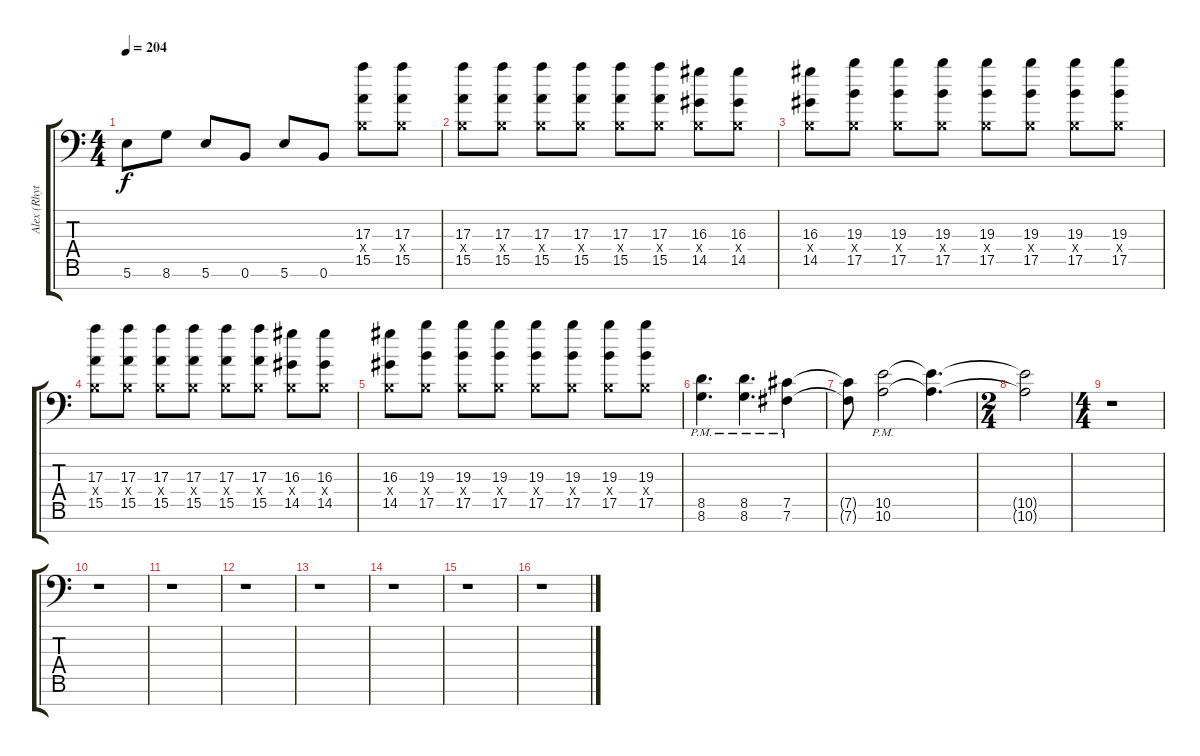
\track ("Alex (Rhythm Guitar) " "Alex (Rhyt") {instrument distortionguitar}
\staff {score tabs}
\tuning (Db4 Ab3 E3 B2 Gb2 B1 Gb1) {hide}
\ts (4 4)
\tempo 204
\clef f4
\ks c
5.6.8{dy f} 8.6.8 5.6.8 0.6.8 5.6.8 0.6.8 (17.3 0.4{x} 15.5).8 (17.3 0.4{x} 15.5).8 |
(17.3 0.4{x} 15.5).8 (17.3 0.4{x} 15.5).8 (17.3 0.4{x} 15.5).8 (17.3 0.4{x} 15.5).8 (17.3 0.4{x} 15.5).8 (17.3 0.4{x} 15.5).8 (16.3 0.4{x} 14.5).8 (16.3 0.4{x} 14.5).8 |
(16.3 0.4{x} 14.5).8 (19.3 0.4{x} 17.5).8 (19.3 0.4{x} 17.5).8 (19.3 0.4{x} 17.5).8 (19.3 0.4{x} 17.5).8 (19.3 0.4{x} 17.5).8 (19.3 0.4{x} 17.5).8 (19.3 0.4{x} 17.5).8 |
(17.3 0.4{x} 15.5).8 (17.3 0.4{x} 15.5).8 (17.3 0.4{x} 15.5).8 (17.3 0.4{x} 15.5).8 (17.3 0.4{x} 15.5).8 (17.3 0.4{x} 15.5).8 (16.3 0.4{x} 14.5).8 (16.3 0.4{x} 14.5).8 |
(16.3 0.4{x} 14.5).8 (19.3 0.4{x} 17.5).8 (19.3 0.4{x} 17.5).8 (19.3 0.4{x} 17.5).8 (19.3 0.4{x} 17.5).8 (19.3 0.4{x} 17.5).8 (19.3 0.4{x} 17.5).8 (19.3 0.4{x} 17.5).8 |
(8.5{pm} 8.6{pm}).4{d} (8.5{pm} 8.6{pm}).4{d} (7.5{pm} 7.6{pm}).4 |
(7.5{t} 7.6{t}).8 (10.5{pm} 10.6{pm}).2 (10.5{t} 10.6{t}).4{d} |
\ts (2 4)
(10.5{t} 10.6{t}).2 |
\ts (4 4)
r.1 |
r.1 |
r.1 |
r.1 |
r.1 |
r.1 |
r.1 |
r.1
